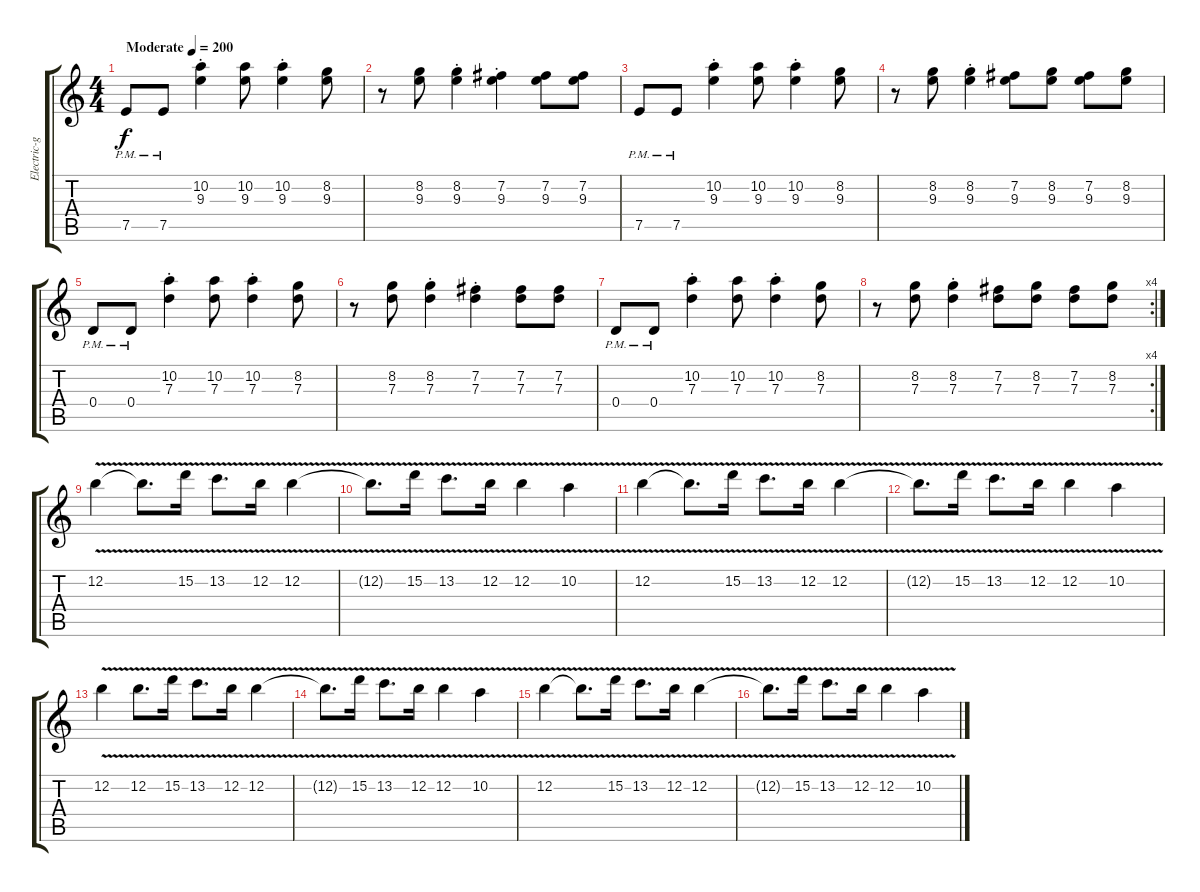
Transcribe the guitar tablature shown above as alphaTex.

\track ("Electric-guitar" "Electric-g") {instrument distortionguitar}
\staff {score tabs}
\tuning (E4 B3 G3 D3 A2 E2) {hide}
\ts (4 4)
\tempo (200 "Moderate")
\clef g2
\ks c
7.5{pm}.8{dy f instrument distortionguitar} 7.5{pm}.8 (10.2{st} 9.3{st}).4 (10.2 9.3).8 (10.2{st} 9.3{st}).4 (8.2 9.3).8 |
r.8 (8.2 9.3).8 (8.2{st} 9.3{st}).4 (7.2{st} 9.3{st}).4 (7.2 9.3).8 (7.2 9.3).8 |
7.5{pm}.8 7.5{pm}.8 (10.2{st} 9.3{st}).4 (10.2 9.3).8 (10.2{st} 9.3{st}).4 (8.2 9.3).8 |
r.8 (8.2 9.3).8 (8.2{st} 9.3{st}).4 (7.2 9.3).8 (8.2 9.3).8 (7.2 9.3).8 (8.2 9.3).8 |
0.4{pm}.8 0.4{pm}.8 (10.2{st} 7.3{st}).4 (10.2 7.3).8 (10.2{st} 7.3{st}).4 (8.2 7.3).8 |
r.8 (8.2 7.3).8 (8.2{st} 7.3{st}).4 (7.2{st} 7.3{st}).4 (7.2 7.3).8 (7.2 7.3).8 |
0.4{pm}.8 0.4{pm}.8 (10.2{st} 7.3{st}).4 (10.2 7.3).8 (10.2{st} 7.3{st}).4 (8.2 7.3).8 |
\rc 4
r.8 (8.2 7.3).8 (8.2{st} 7.3{st}).4 (7.2 7.3).8 (8.2 7.3).8 (7.2 7.3).8 (8.2 7.3).8 |
12.2{v}.4 12.2{v t}.8{d} 15.2{v}.16 13.2{v}.8{d} 12.2{v}.16 12.2{v}.4 |
12.2{t}.8{d} 15.2{v}.16 13.2{v}.8{d} 12.2{v}.16 12.2{v}.4 10.2{v}.4 |
12.2{v}.4 12.2{v t}.8{d} 15.2{v}.16 13.2{v}.8{d} 12.2{v}.16 12.2{v}.4 |
12.2{v t}.8{d} 15.2{v}.16 13.2{v}.8{d} 12.2{v}.16 12.2{v}.4 10.2{v}.4 |
12.2{v}.4 12.2{v}.8{d} 15.2{v}.16 13.2{v}.8{d} 12.2{v}.16 12.2{v}.4 |
12.2{v t}.8{d} 15.2{v}.16 13.2{v}.8{d} 12.2{v}.16 12.2{v}.4 10.2{v}.4 |
12.2{v}.4 12.2{v t}.8{d} 15.2{v}.16 13.2{v}.8{d} 12.2{v}.16 12.2{v}.4 |
12.2{v t}.8{d} 15.2{v}.16 13.2{v}.8{d} 12.2{v}.16 12.2{v}.4 10.2{v}.4
